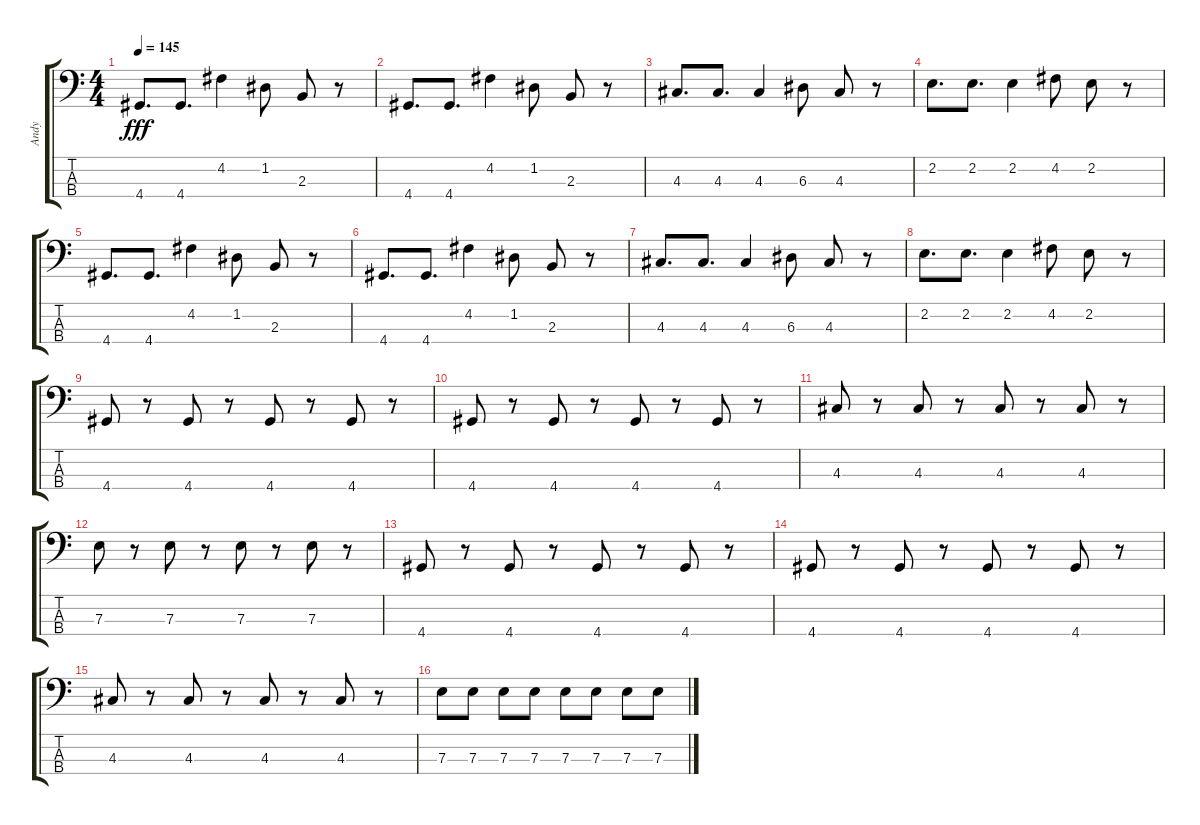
\track ("Andy" "Andy") {instrument electricbassfinger}
\staff {score tabs}
\tuning (G2 D2 A1 E1) {hide}
\ts (4 4)
\tempo 145
\clef f4
\ks c
4.4.8{d dy fff} 4.4.8{d} 4.2.4 1.2.8 2.3.8 r.8 |
4.4.8{d} 4.4.8{d} 4.2.4 1.2.8 2.3.8 r.8 |
4.3.8{d} 4.3.8{d} 4.3.4 6.3.8 4.3.8 r.8 |
2.2.8{d} 2.2.8{d} 2.2.4 4.2.8 2.2.8 r.8 |
4.4.8{d} 4.4.8{d} 4.2.4 1.2.8 2.3.8 r.8 |
4.4.8{d} 4.4.8{d} 4.2.4 1.2.8 2.3.8 r.8 |
4.3.8{d} 4.3.8{d} 4.3.4 6.3.8 4.3.8 r.8 |
2.2.8{d} 2.2.8{d} 2.2.4 4.2.8 2.2.8 r.8 |
4.4.8 r.8 4.4.8 r.8 4.4.8 r.8 4.4.8 r.8 |
4.4.8 r.8 4.4.8 r.8 4.4.8 r.8 4.4.8 r.8 |
4.3.8 r.8 4.3.8 r.8 4.3.8 r.8 4.3.8 r.8 |
7.3.8 r.8 7.3.8 r.8 7.3.8 r.8 7.3.8 r.8 |
4.4.8 r.8 4.4.8 r.8 4.4.8 r.8 4.4.8 r.8 |
4.4.8 r.8 4.4.8 r.8 4.4.8 r.8 4.4.8 r.8 |
4.3.8 r.8 4.3.8 r.8 4.3.8 r.8 4.3.8 r.8 |
7.3.8 7.3.8 7.3.8 7.3.8 7.3.8 7.3.8 7.3.8 7.3.8
